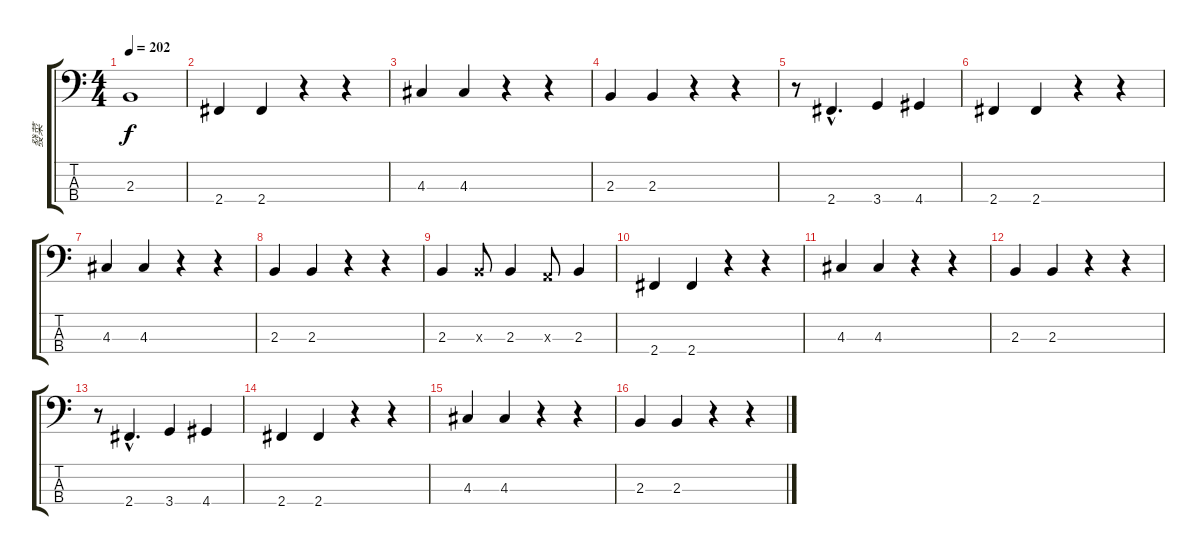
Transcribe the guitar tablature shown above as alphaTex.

\track ("發菜" "發菜") {instrument electricbassfinger}
\staff {score tabs}
\tuning (G2 D2 A1 E1) {hide}
\ts (4 4)
\tempo 202
\clef f4
\ks c
2.3{t}.1{dy f} |
2.4.4 2.4.4 r.4 r.4 |
4.3.4 4.3.4 r.4 r.4 |
2.3.4 2.3.4 r.4 r.4 |
r.8 2.4{hac}.4{d} 3.4.4 4.4.4 |
2.4.4 2.4.4 r.4 r.4 |
4.3.4 4.3.4 r.4 r.4 |
2.3.4 2.3.4 r.4 r.4 |
2.3.4 2.3{x}.8 2.3.4 0.3{x}.8 2.3.4 |
2.4.4 2.4.4 r.4 r.4 |
4.3.4 4.3.4 r.4 r.4 |
2.3.4 2.3.4 r.4 r.4 |
r.8 2.4{hac}.4{d} 3.4.4 4.4.4 |
2.4.4 2.4.4 r.4 r.4 |
4.3.4 4.3.4 r.4 r.4 |
2.3.4 2.3.4 r.4 r.4
